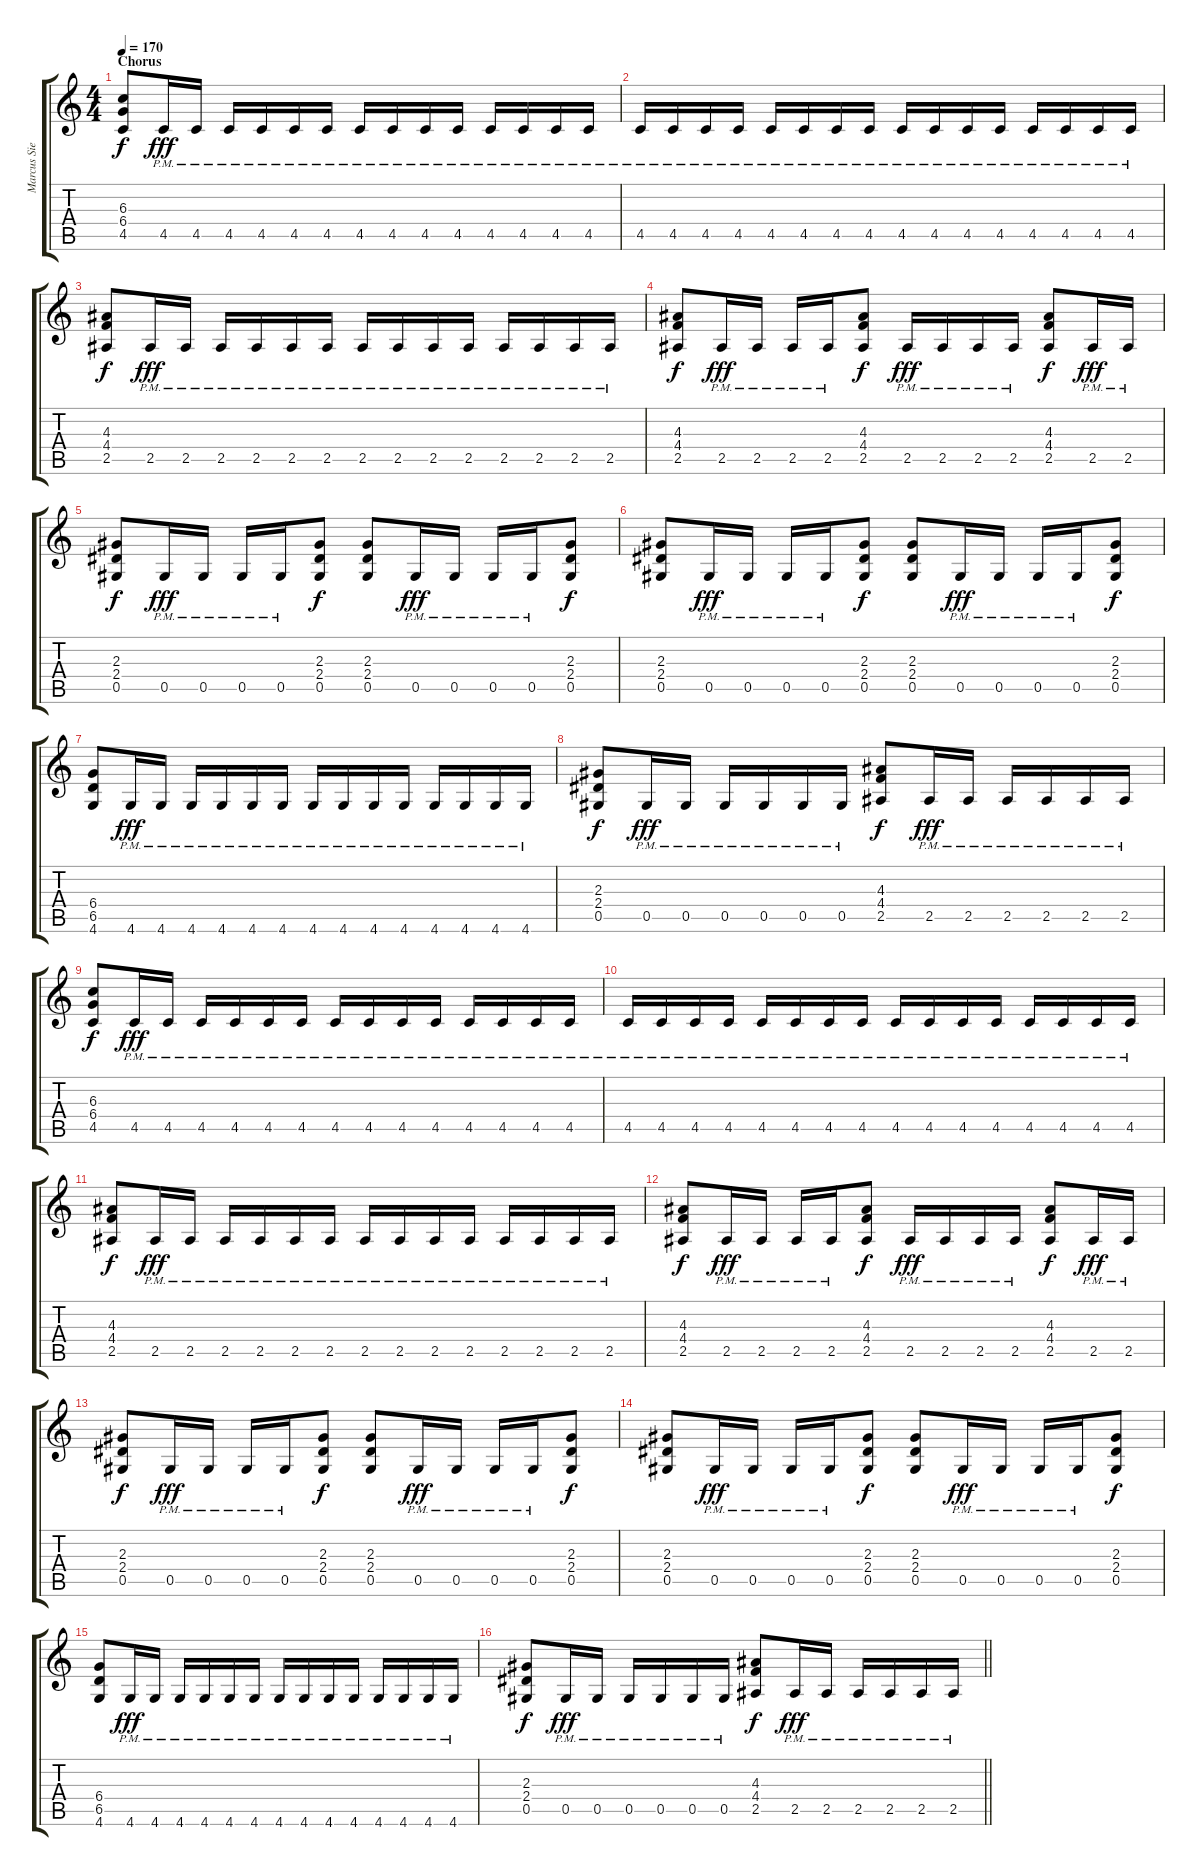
\track ("Marcus Siepen" "Marcus Sie") {instrument distortionguitar}
\staff {score tabs}
\tuning (Eb4 Bb3 Gb3 Db3 Ab2 Eb2) {hide}
\ts (4 4)
\section ("" "Chorus")
\tempo 170
\clef g2
\ks c
(6.3 6.4 4.5).8{dy f} 4.5{pm}.16{dy fff} 4.5{pm}.16 4.5{pm}.16 4.5{pm}.16 4.5{pm}.16 4.5{pm}.16 4.5{pm}.16 4.5{pm}.16 4.5{pm}.16 4.5{pm}.16 4.5{pm}.16 4.5{pm}.16 4.5{pm}.16 4.5{pm}.16 |
4.5{pm}.16 4.5{pm}.16 4.5{pm}.16 4.5{pm}.16 4.5{pm}.16 4.5{pm}.16 4.5{pm}.16 4.5{pm}.16 4.5{pm}.16 4.5{pm}.16 4.5{pm}.16 4.5{pm}.16 4.5{pm}.16 4.5{pm}.16 4.5{pm}.16 4.5{pm}.16 |
(4.3 4.4 2.5).8{dy f} 2.5{pm}.16{dy fff} 2.5{pm}.16 2.5{pm}.16 2.5{pm}.16 2.5{pm}.16 2.5{pm}.16 2.5{pm}.16 2.5{pm}.16 2.5{pm}.16 2.5{pm}.16 2.5{pm}.16 2.5{pm}.16 2.5{pm}.16 2.5{pm}.16 |
(4.3 4.4 2.5).8{dy f} 2.5{pm}.16{dy fff} 2.5{pm}.16 2.5{pm}.16 2.5{pm}.16 (4.3 4.4 2.5).8{dy f} 2.5{pm}.16{dy fff} 2.5{pm}.16 2.5{pm}.16 2.5{pm}.16 (4.3 4.4 2.5).8{dy f} 2.5{pm}.16{dy fff} 2.5{pm}.16 |
(2.3 2.4 0.5).8{dy f} 0.5{pm}.16{dy fff} 0.5{pm}.16 0.5{pm}.16 0.5{pm}.16 (2.3 2.4 0.5).8{dy f} (2.3 2.4 0.5).8 0.5{pm}.16{dy fff} 0.5{pm}.16 0.5{pm}.16 0.5{pm}.16 (2.3 2.4 0.5).8{dy f} |
(2.3 2.4 0.5).8 0.5{pm}.16{dy fff} 0.5{pm}.16 0.5{pm}.16 0.5{pm}.16 (2.3 2.4 0.5).8{dy f} (2.3 2.4 0.5).8 0.5{pm}.16{dy fff} 0.5{pm}.16 0.5{pm}.16 0.5{pm}.16 (2.3 2.4 0.5).8{dy f} |
(6.4 6.5 4.6).8 4.6{pm}.16{dy fff} 4.6{pm}.16 4.6{pm}.16 4.6{pm}.16 4.6{pm}.16 4.6{pm}.16 4.6{pm}.16 4.6{pm}.16 4.6{pm}.16 4.6{pm}.16 4.6{pm}.16 4.6{pm}.16 4.6{pm}.16 4.6{pm}.16 |
(2.3 2.4 0.5).8{dy f} 0.5{pm}.16{dy fff} 0.5{pm}.16 0.5{pm}.16 0.5{pm}.16 0.5{pm}.16 0.5{pm}.16 (4.3 4.4 2.5).8{dy f} 2.5{pm}.16{dy fff} 2.5{pm}.16 2.5{pm}.16 2.5{pm}.16 2.5{pm}.16 2.5{pm}.16 |
(6.3 6.4 4.5).8{dy f} 4.5{pm}.16{dy fff} 4.5{pm}.16 4.5{pm}.16 4.5{pm}.16 4.5{pm}.16 4.5{pm}.16 4.5{pm}.16 4.5{pm}.16 4.5{pm}.16 4.5{pm}.16 4.5{pm}.16 4.5{pm}.16 4.5{pm}.16 4.5{pm}.16 |
4.5{pm}.16 4.5{pm}.16 4.5{pm}.16 4.5{pm}.16 4.5{pm}.16 4.5{pm}.16 4.5{pm}.16 4.5{pm}.16 4.5{pm}.16 4.5{pm}.16 4.5{pm}.16 4.5{pm}.16 4.5{pm}.16 4.5{pm}.16 4.5{pm}.16 4.5{pm}.16 |
(4.3 4.4 2.5).8{dy f} 2.5{pm}.16{dy fff} 2.5{pm}.16 2.5{pm}.16 2.5{pm}.16 2.5{pm}.16 2.5{pm}.16 2.5{pm}.16 2.5{pm}.16 2.5{pm}.16 2.5{pm}.16 2.5{pm}.16 2.5{pm}.16 2.5{pm}.16 2.5{pm}.16 |
(4.3 4.4 2.5).8{dy f} 2.5{pm}.16{dy fff} 2.5{pm}.16 2.5{pm}.16 2.5{pm}.16 (4.3 4.4 2.5).8{dy f} 2.5{pm}.16{dy fff} 2.5{pm}.16 2.5{pm}.16 2.5{pm}.16 (4.3 4.4 2.5).8{dy f} 2.5{pm}.16{dy fff} 2.5{pm}.16 |
(2.3 2.4 0.5).8{dy f} 0.5{pm}.16{dy fff} 0.5{pm}.16 0.5{pm}.16 0.5{pm}.16 (2.3 2.4 0.5).8{dy f} (2.3 2.4 0.5).8 0.5{pm}.16{dy fff} 0.5{pm}.16 0.5{pm}.16 0.5{pm}.16 (2.3 2.4 0.5).8{dy f} |
(2.3 2.4 0.5).8 0.5{pm}.16{dy fff} 0.5{pm}.16 0.5{pm}.16 0.5{pm}.16 (2.3 2.4 0.5).8{dy f} (2.3 2.4 0.5).8 0.5{pm}.16{dy fff} 0.5{pm}.16 0.5{pm}.16 0.5{pm}.16 (2.3 2.4 0.5).8{dy f} |
(6.4 6.5 4.6).8 4.6{pm}.16{dy fff} 4.6{pm}.16 4.6{pm}.16 4.6{pm}.16 4.6{pm}.16 4.6{pm}.16 4.6{pm}.16 4.6{pm}.16 4.6{pm}.16 4.6{pm}.16 4.6{pm}.16 4.6{pm}.16 4.6{pm}.16 4.6{pm}.16 |
\barLineRight lightlight
(2.3 2.4 0.5).8{dy f} 0.5{pm}.16{dy fff} 0.5{pm}.16 0.5{pm}.16 0.5{pm}.16 0.5{pm}.16 0.5{pm}.16 (4.3 4.4 2.5).8{dy f} 2.5{pm}.16{dy fff} 2.5{pm}.16 2.5{pm}.16 2.5{pm}.16 2.5{pm}.16 2.5{pm}.16
